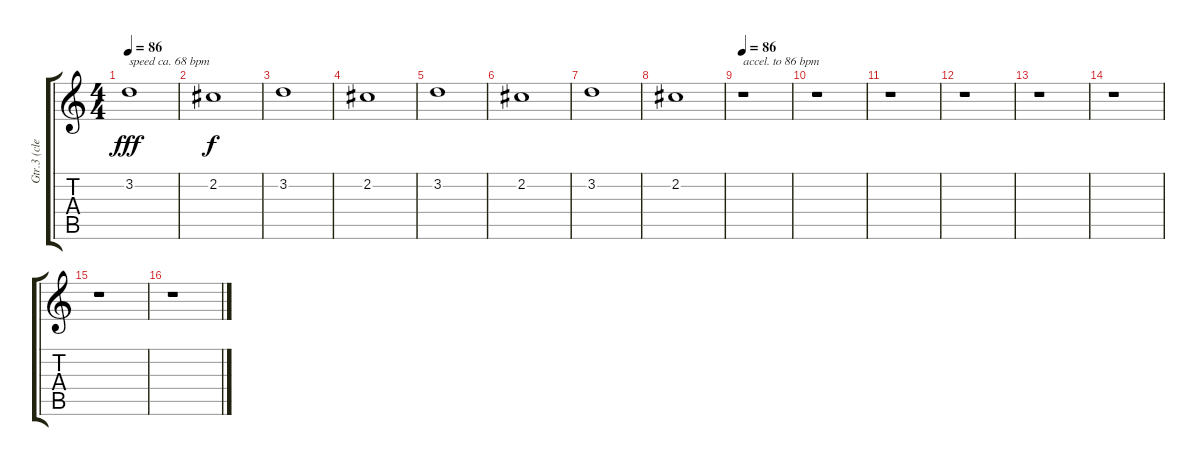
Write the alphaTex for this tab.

\track ("Gtr.3 (clean)" "Gtr.3 (cle") {instrument electricguitarclean}
\staff {score tabs}
\tuning (E4 B3 G3 D3 A2 E2) {hide}
\ts (4 4)
\tempo 86
\tempo 68
\tempo 86
\clef g2
\ks c
3.2.1{txt "speed ca. 68 bpm" dy fff instrument electricguitarclean} |
2.2.1{dy f} |
3.2.1 |
2.2.1 |
3.2.1 |
2.2.1 |
3.2.1 |
2.2.1 |
\tempo 86
r.1{txt "accel. to 86 bpm"} |
r.1 |
r.1 |
r.1 |
r.1 |
r.1 |
r.1 |
r.1
